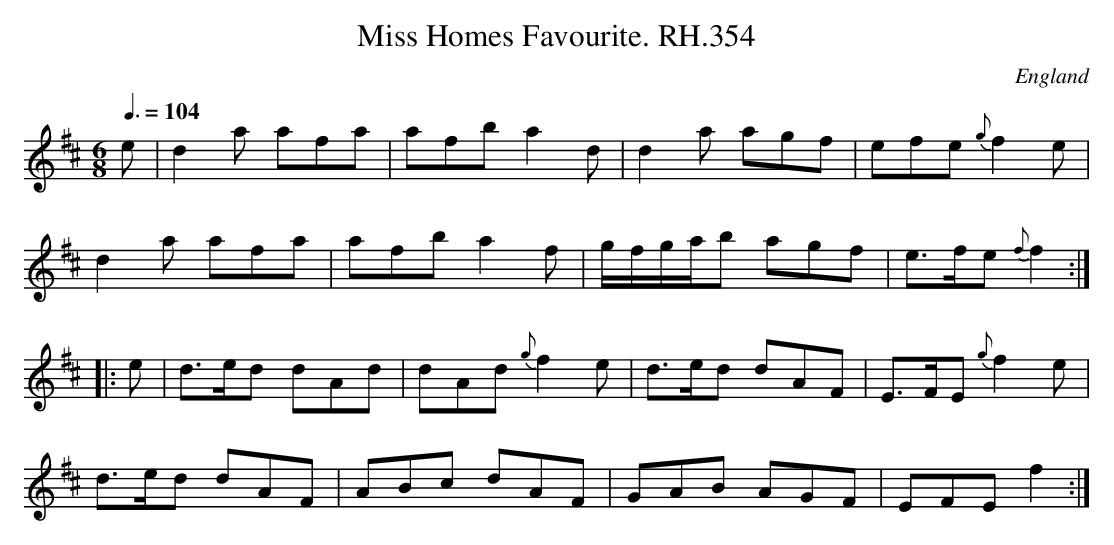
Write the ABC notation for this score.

X:1
T:Miss Homes Favourite. RH.354
O:England
M:6/8
L:1/8
Q:3/8=104
K:D
e|d2a afa|afb a2d|d2a agf|efe {g}f2e|
d2a afa|afb a2f|g/f/g/a/b agf|e>fe {f}f2:|
|:e|d>ed dAd|dAd {g}f2e|d>ed dAF|E>FE {g}f2e|
d>ed dAF|ABc dAF|GAB AGF|EFE f2:|
